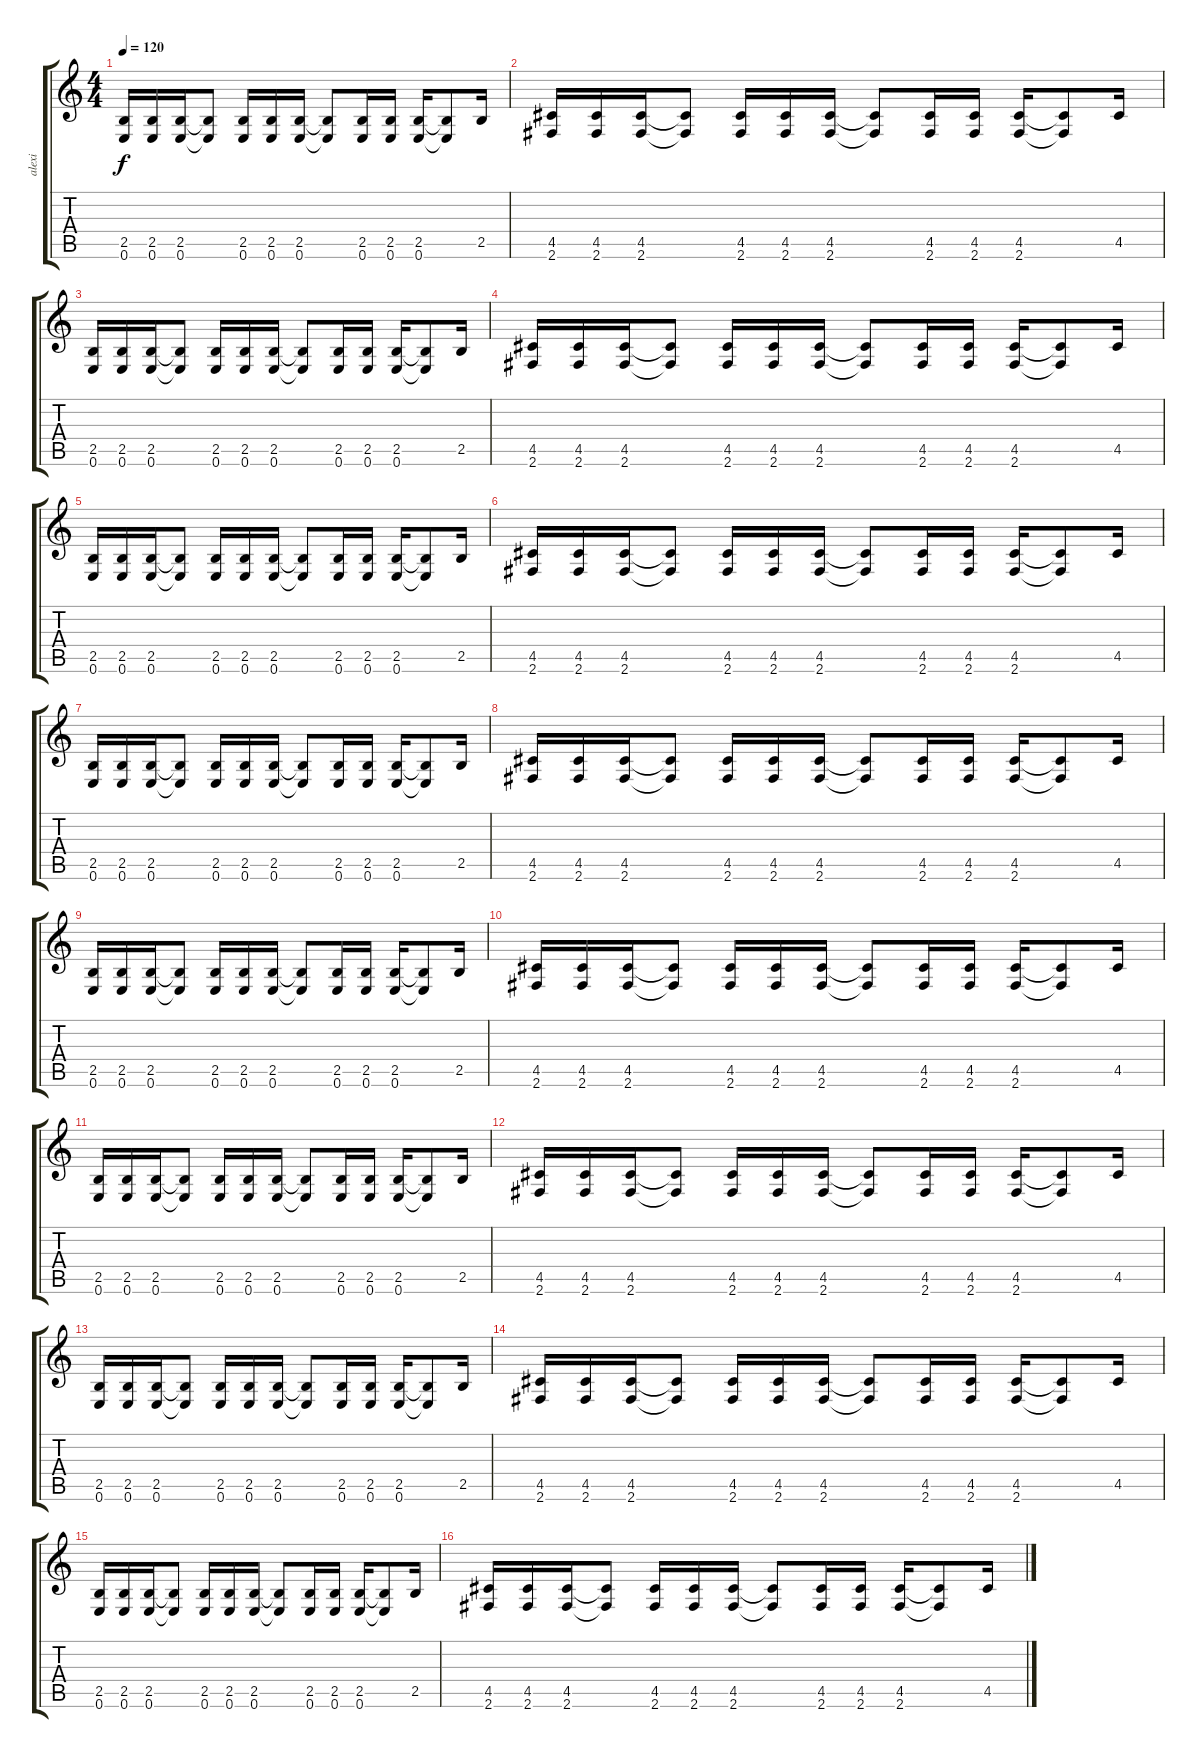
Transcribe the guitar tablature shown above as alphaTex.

\track ("alexi" "alexi") {instrument distortionguitar}
\staff {score tabs}
\tuning (E4 B3 G3 D3 A2 E2) {hide}
\ts (4 4)
\tempo 120
\clef g2
\ks c
(2.5 0.6).16{dy f} (2.5 0.6).16 (2.5 0.6).16 (2.5{t} 0.6{t}).8 (2.5 0.6).16 (2.5 0.6).16 (2.5 0.6).16 (2.5{t} 0.6{t}).8 (2.5 0.6).16 (2.5 0.6).16 (2.5 0.6).16 (2.5{t} 0.6{t}).8 2.5.16 |
(4.5 2.6).16 (4.5 2.6).16 (4.5 2.6).16 (4.5{t} 2.6{t}).8 (4.5 2.6).16 (4.5 2.6).16 (4.5 2.6).16 (4.5{t} 2.6{t}).8 (4.5 2.6).16 (4.5 2.6).16 (4.5 2.6).16 (4.5{t} 2.6{t}).8 4.5.16 |
(2.5 0.6).16 (2.5 0.6).16 (2.5 0.6).16 (2.5{t} 0.6{t}).8 (2.5 0.6).16 (2.5 0.6).16 (2.5 0.6).16 (2.5{t} 0.6{t}).8 (2.5 0.6).16 (2.5 0.6).16 (2.5 0.6).16 (2.5{t} 0.6{t}).8 2.5.16 |
(4.5 2.6).16 (4.5 2.6).16 (4.5 2.6).16 (4.5{t} 2.6{t}).8 (4.5 2.6).16 (4.5 2.6).16 (4.5 2.6).16 (4.5{t} 2.6{t}).8 (4.5 2.6).16 (4.5 2.6).16 (4.5 2.6).16 (4.5{t} 2.6{t}).8 4.5.16 |
(2.5 0.6).16 (2.5 0.6).16 (2.5 0.6).16 (2.5{t} 0.6{t}).8 (2.5 0.6).16 (2.5 0.6).16 (2.5 0.6).16 (2.5{t} 0.6{t}).8 (2.5 0.6).16 (2.5 0.6).16 (2.5 0.6).16 (2.5{t} 0.6{t}).8 2.5.16 |
(4.5 2.6).16 (4.5 2.6).16 (4.5 2.6).16 (4.5{t} 2.6{t}).8 (4.5 2.6).16 (4.5 2.6).16 (4.5 2.6).16 (4.5{t} 2.6{t}).8 (4.5 2.6).16 (4.5 2.6).16 (4.5 2.6).16 (4.5{t} 2.6{t}).8 4.5.16 |
(2.5 0.6).16 (2.5 0.6).16 (2.5 0.6).16 (2.5{t} 0.6{t}).8 (2.5 0.6).16 (2.5 0.6).16 (2.5 0.6).16 (2.5{t} 0.6{t}).8 (2.5 0.6).16 (2.5 0.6).16 (2.5 0.6).16 (2.5{t} 0.6{t}).8 2.5.16 |
(4.5 2.6).16 (4.5 2.6).16 (4.5 2.6).16 (4.5{t} 2.6{t}).8 (4.5 2.6).16 (4.5 2.6).16 (4.5 2.6).16 (4.5{t} 2.6{t}).8 (4.5 2.6).16 (4.5 2.6).16 (4.5 2.6).16 (4.5{t} 2.6{t}).8 4.5.16 |
(2.5 0.6).16 (2.5 0.6).16 (2.5 0.6).16 (2.5{t} 0.6{t}).8 (2.5 0.6).16 (2.5 0.6).16 (2.5 0.6).16 (2.5{t} 0.6{t}).8 (2.5 0.6).16 (2.5 0.6).16 (2.5 0.6).16 (2.5{t} 0.6{t}).8 2.5.16 |
(4.5 2.6).16 (4.5 2.6).16 (4.5 2.6).16 (4.5{t} 2.6{t}).8 (4.5 2.6).16 (4.5 2.6).16 (4.5 2.6).16 (4.5{t} 2.6{t}).8 (4.5 2.6).16 (4.5 2.6).16 (4.5 2.6).16 (4.5{t} 2.6{t}).8 4.5.16 |
(2.5 0.6).16 (2.5 0.6).16 (2.5 0.6).16 (2.5{t} 0.6{t}).8 (2.5 0.6).16 (2.5 0.6).16 (2.5 0.6).16 (2.5{t} 0.6{t}).8 (2.5 0.6).16 (2.5 0.6).16 (2.5 0.6).16 (2.5{t} 0.6{t}).8 2.5.16 |
(4.5 2.6).16 (4.5 2.6).16 (4.5 2.6).16 (4.5{t} 2.6{t}).8 (4.5 2.6).16 (4.5 2.6).16 (4.5 2.6).16 (4.5{t} 2.6{t}).8 (4.5 2.6).16 (4.5 2.6).16 (4.5 2.6).16 (4.5{t} 2.6{t}).8 4.5.16 |
(2.5 0.6).16 (2.5 0.6).16 (2.5 0.6).16 (2.5{t} 0.6{t}).8 (2.5 0.6).16 (2.5 0.6).16 (2.5 0.6).16 (2.5{t} 0.6{t}).8 (2.5 0.6).16 (2.5 0.6).16 (2.5 0.6).16 (2.5{t} 0.6{t}).8 2.5.16 |
(4.5 2.6).16 (4.5 2.6).16 (4.5 2.6).16 (4.5{t} 2.6{t}).8 (4.5 2.6).16 (4.5 2.6).16 (4.5 2.6).16 (4.5{t} 2.6{t}).8 (4.5 2.6).16 (4.5 2.6).16 (4.5 2.6).16 (4.5{t} 2.6{t}).8 4.5.16 |
(2.5 0.6).16 (2.5 0.6).16 (2.5 0.6).16 (2.5{t} 0.6{t}).8 (2.5 0.6).16 (2.5 0.6).16 (2.5 0.6).16 (2.5{t} 0.6{t}).8 (2.5 0.6).16 (2.5 0.6).16 (2.5 0.6).16 (2.5{t} 0.6{t}).8 2.5.16 |
(4.5 2.6).16 (4.5 2.6).16 (4.5 2.6).16 (4.5{t} 2.6{t}).8 (4.5 2.6).16 (4.5 2.6).16 (4.5 2.6).16 (4.5{t} 2.6{t}).8 (4.5 2.6).16 (4.5 2.6).16 (4.5 2.6).16 (4.5{t} 2.6{t}).8 4.5.16
